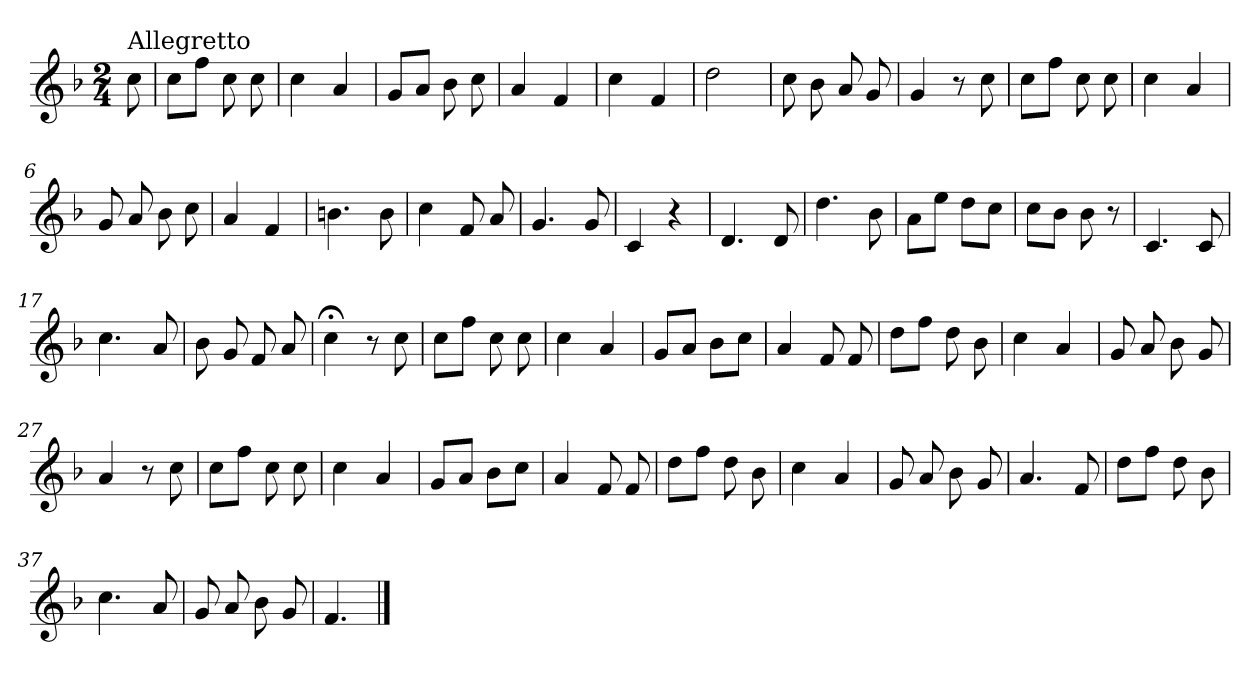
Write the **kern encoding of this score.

**kern
*part1
*staff1
*clefG2
*k[b-]
*d:
*M2/4
=
!LO:TX:a:t=Allegretto
8cc\
=1
8cc\L
8ff\J
8cc\
8cc\
=2
4cc\
4a/
=3
8g/L
8a/J
8b-\
8cc\
=4
4a/
4f/
=1X
4cc\
4f/
=2X
2dd\
=3X
8cc\
8b-\
8a/
8g/
=4X
4g/
8r
8cc\
!!LO:LB:g=z
=5X
8cc\L
8ff\J
8cc\
8cc\
=5
4cc\
4a/
=6
8g/
8a/
8b-\
8cc\
=7
4a/
4f/
=8
4.bn\
8b\
=9
4cc\
8f/
8a/
=10
4.g/
8g/
=11
4c/
4r
=12
4.d/
8d/
!!LO:LB:g=z
=13
4.dd\
8b-\
=14
8a\L
8ee\J
8dd\L
8cc\J
=15
8cc\L
8b-\J
8b-\
8r
=16
4.c/
8c/
=17
4.cc\
8a/
=18
8b-\
8g/
8f/
8a/
=19
4cc;<\
8r
8cc\
=20
8cc\L
8ff\J
8cc\
8cc\
=21
4cc\
4a/
!!LO:LB:g=z
=22
8g/L
8a/J
8b-\L
8cc\J
=23
4a/
8f/
8f/
=24
8dd\L
8ff\J
8dd\
8b-\
=25
4cc\
4a/
=26
8g/
8a/
8b-\
8g/
=27
4a/
8r
8cc\
=28
8cc\L
8ff\J
8cc\
8cc\
=29
4cc\
4a/
=30
8g/L
8a/J
8b-\L
8cc\J
!!LO:LB:g=z
=31
4a/
8f/
8f/
=32
8dd\L
8ff\J
8dd\
8b-\
=33
4cc\
4a/
=34
8g/
8a/
8b-\
8g/
=35
4.a/
8f/
=36
8dd\L
8ff\J
8dd\
8b-\
=37
4.cc\
8a/
=38
8g/
8a/
8b-\
8g/
=39
4.f/
==
*-
